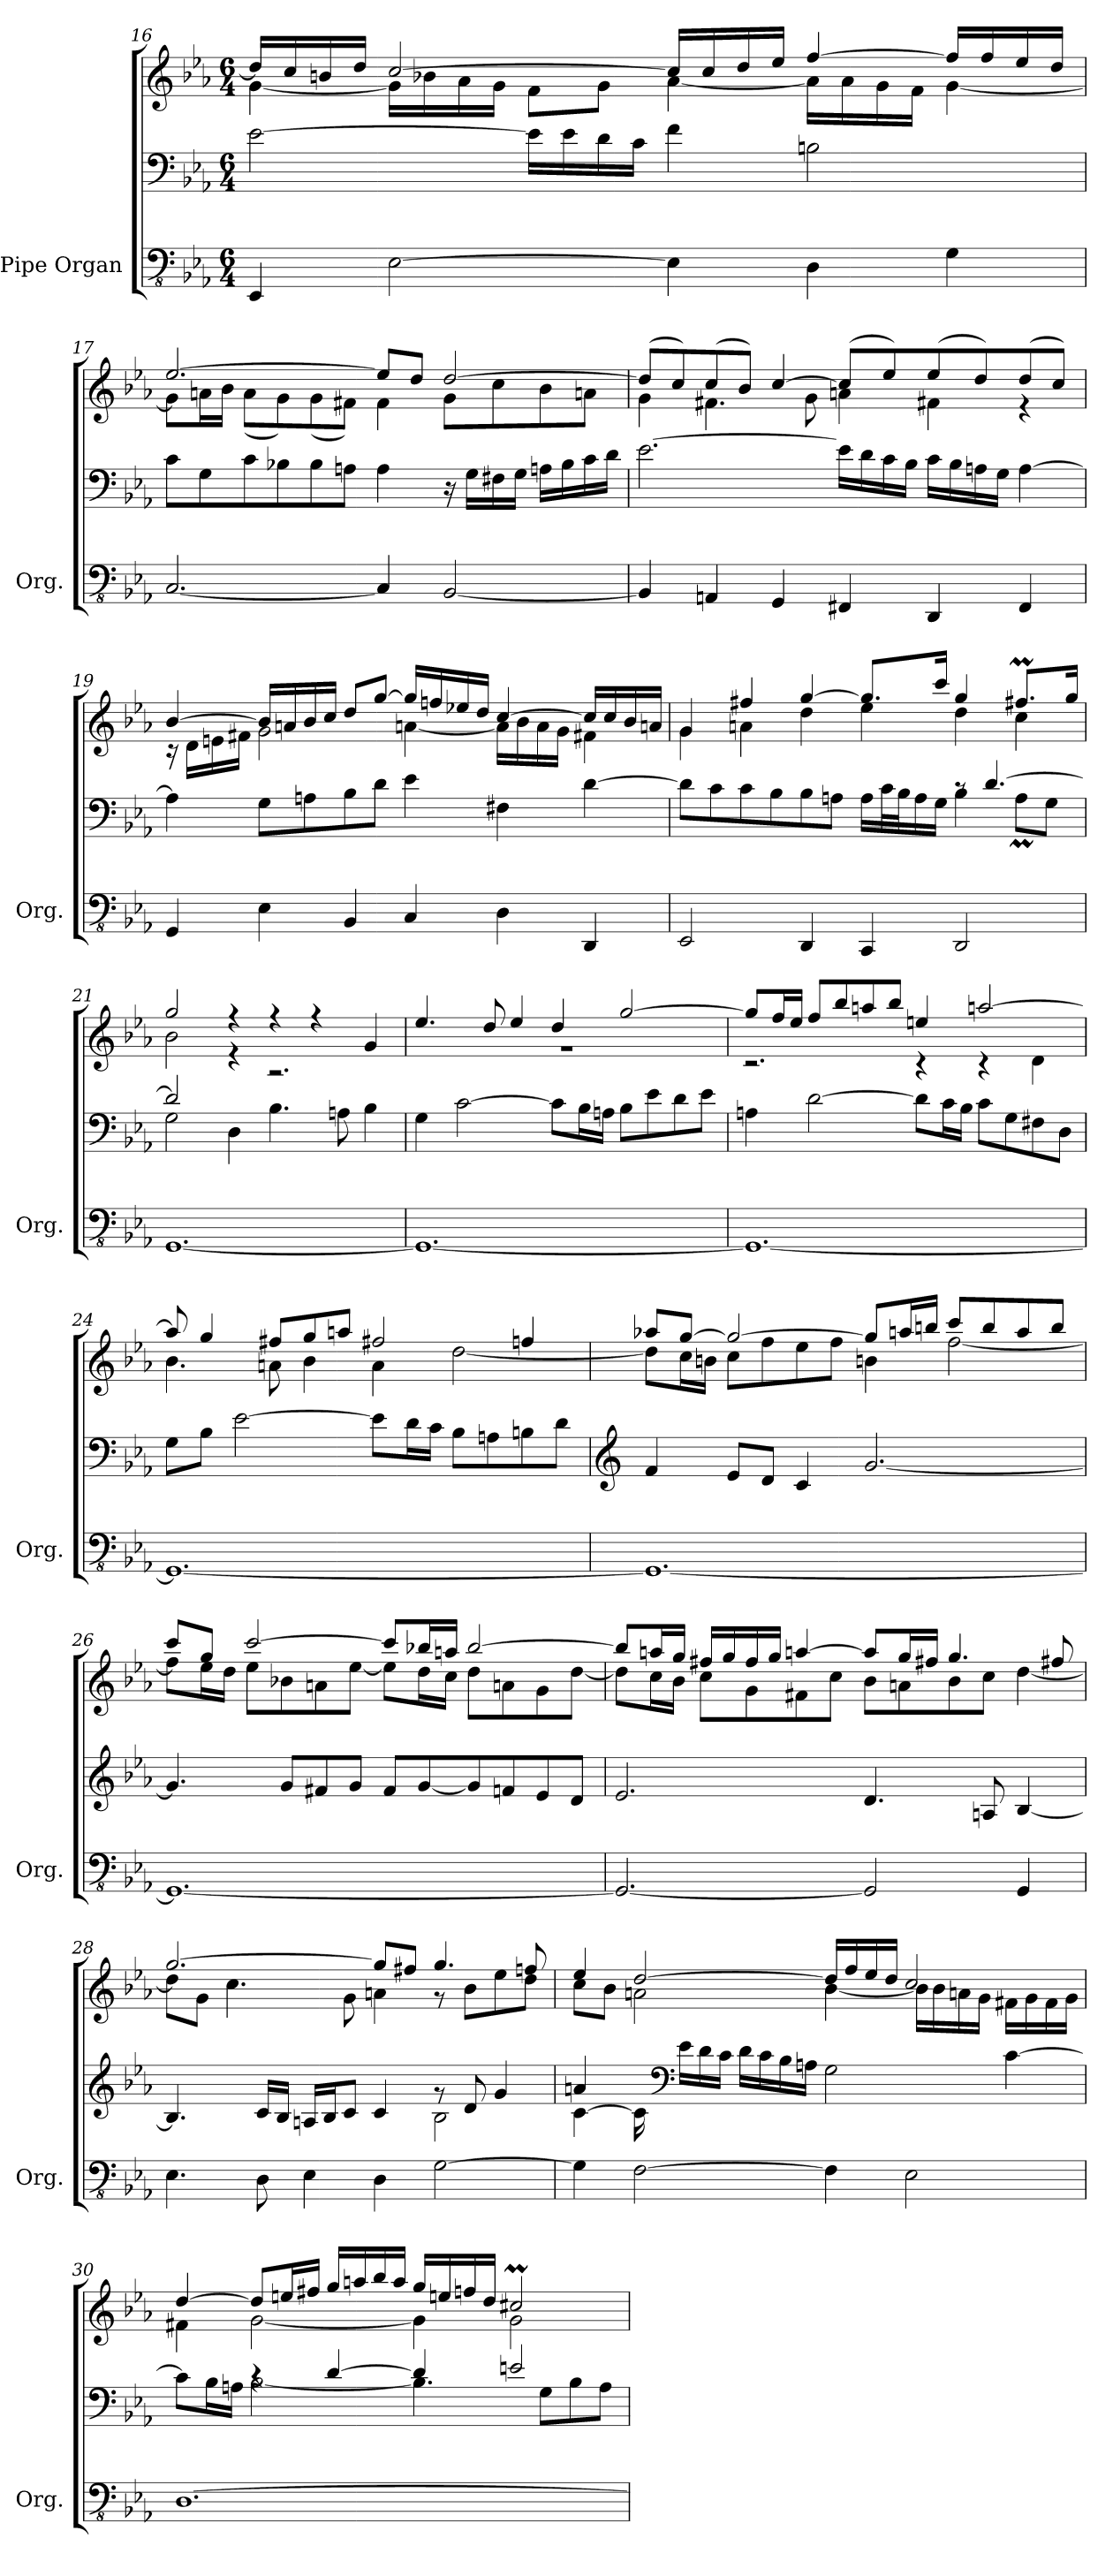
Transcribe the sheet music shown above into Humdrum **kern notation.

**kern	**kern	**kern
*part1	*part1	*part1
*staff3	*staff2	*staff1
*I"Pipe Organ	*	*
*I'Org.	*	*
*clefFv4	*clefF4	*clefG2
*k[b-e-a-]	*k[b-e-a-]	*k[b-e-a-]
*M6/4	*M6/4	*M6/4
=16	=16	=16
*	*	*^
4EEE-/	[2e-\	16dd/LL]	[4g\
.	.	16cc/	.
.	.	16bn/	.
.	.	16dd/JJ	.
[2EE-\	.	[2cc/	16g\LL]
.	.	.	16b-X\
.	.	.	16a-\
.	.	.	16g\JJ
.	16e-\LL]	.	8f\L
.	16e-\	.	.
.	16d\	.	8g\J
.	16c\JJ	.	.
4EE-\]	4f\	16cc/LL]	[4a-\
.	.	16cc/	.
.	.	16dd/	.
.	.	16ee-/JJ	.
4DD\	2Bn\	[4ff/	16a-\LL]
.	.	.	16a-\
.	.	.	16g\
.	.	.	16f\JJ
4GG\	.	16ff/LL]	[4g\
.	.	16ff/	.
.	.	16ee-/	.
.	.	16dd/JJ	.
!!LO:LB:g=z	!!
=17	=17	=17	=17
[2.CC/	8c\L	[2.ee-/	8g\L]
.	8G\	.	16an\L
.	.	.	16b-\JJ
.	8c\	.	(<8a\L
.	8B-X\	.	8g\)
.	8B-\	.	(<8g\
.	8An\J	.	8f#X\J)
4CC/]	4A\	8ee-/L]	4f#\
.	.	8dd/J	.
[2BBB-/	16r	[2dd/	8g\L
.	16G\LL	.	.
.	16F#X\	.	8cc\
.	16G\JJ	.	.
.	16An\LL	.	8b-\
.	16B-\	.	.
.	16c\	.	8an\J
.	16d\JJ	.	.
=18	=18	=18	=18
4BBB-/]	[2.e-\	(>8dd/L]	4g\
.	.	8cc/)	.
4AAAn/	.	(>8cc/	4.f#X\
.	.	8b-/J)	.
4GGG/	.	[4cc/	.
.	.	.	8g\
4FFF#X/	16e-\LL]	(>8cc/L]	4an\
.	16d\	.	.
.	16c\	8ee-/)	.
.	16B-\JJ	.	.
4DDD/	16c\LL	(>8ee-/	4f#X\
.	16B-\	.	.
.	16An\	8dd/)	.
.	16G\JJ	.	.
4FFF#/	[4A\	(>8dd/	4r
.	.	8cc/J)	.
!!LO:LB:g=z	!!
=19	=19	=19	=19
4GGG/	4A\]	[4b-/	16r
.	.	.	16d\LL
.	.	.	16en\
.	.	.	16f#X\JJ
4EE-\	8G\L	16b-/LL]	2g\
.	.	16an/	.
.	8An\	16b-/	.
.	.	16cc/JJ	.
4BBB-/	8B-\	8dd/L	.
.	8d\J	[8gg/J	.
4CC/	4e-\	16gg/LL]	[4an\
.	.	16ffn/	.
.	.	16ee-X/	.
.	.	16dd/JJ	.
4DD\	4F#X\	[4cc/	16a\LL]
.	.	.	16b-\
.	.	.	16a\
.	.	.	16g\JJ
4DDD/	[4d\	16cc/LL]	4f#X\
.	.	16cc/	.
.	.	16b-/	.
.	.	16an/JJ	.
=20	=20	=20	=20
*	*^	*	*
2EEE-/	8d\L]	1ryy	4g/	4g\
.	8c\	.	.	.
.	8c\	.	4ff#X/	4an\
.	8B-\	.	.	.
4DDD/	8B-\	.	[4gg/	4dd\
.	8An\J	.	.	.
4CCC/	16A\LL	.	8.gg/L]	4ee-\
.	32c\L	.	.	.
.	32B-\J	.	.	.
.	16A\	.	.	.
.	16G\JJ	.	16ccc/Jk	.
2DDD/	8rc	4B-\	4gg/	4dd\
.	[4.d/	.	.	.
.	.	8Am\L	8.ff#Xm/L	4cc\
.	.	8G\J	.	.
.	.	.	16gg/Jk	.
!!LO:PB:g=z	!!
=21	=21	=21	=21	=21
[1.GGG	2d/]	2G\	2gg/	2b-\
.	4D\	1ryy	4r	4r
.	4.B-\	.	4r	2.r
.	.	.	4r	.
.	8An\	.	.	.
.	4B-\	.	4g/	.
*	*v	*v	*	*
=22	=22	=22	=22
1.GGG_	4G\	4.ee-/	1.r
.	[2c\	.	.
.	.	8dd/	.
.	.	4ee-/	.
.	8c\L]	4dd/	.
.	16B-\L	.	.
.	16An\JJ	.	.
.	8B-\L	[2gg/	.
.	8e-\	.	.
.	8d\	.	.
.	8e-\J	.	.
=23	=23	=23	=23
1.GGG_	4An\	8gg/L]	2.r
.	.	16ff/L	.
.	.	16ee-/JJ	.
.	[2d\	8ff/L	.
.	.	8bb-/	.
.	.	8aan/	.
.	.	8bb-/J	.
.	8d\L]	4een/	4r
.	16c\L	.	.
.	16B-\JJ	.	.
.	8c\L	[2aan/	4r
.	8G\	.	.
.	8F#X\	.	4d\
.	8D\J	.	.
!!LO:LB:g=z	!!
=24	=24	=24	=24
1.GGG_	8G\L	8aa/]	4.b-\
.	8B-\J	4gg/	.
.	[2e-\	.	.
.	.	8ff#X/L	8an\
.	.	8gg/	4b-\
.	.	8aan/J	.
.	8e-\L]	2ff#X/	4a\
.	16d\L	.	.
.	16c\JJ	.	.
.	8B-\L	.	[2dd\
.	8An\	.	.
.	8Bn\	4ffn/	.
.	8d\J	.	.
=25	=25	=25	=25
*	*clefG2	*	*
1.GGG_	4f/	8aa-X/L	8dd\L]
.	.	[8gg/J	16cc\L
.	.	.	16bn\JJ
.	8e-/L	2gg/_	8cc\L
.	8d/J	.	8ff\
.	4c/	.	8ee-\
.	.	.	8ff\J
.	[2.g/	8gg/L]	4bn\
.	.	16aan/L	.
.	.	16bbn/JJ	.
.	.	8ccc/L	[2ff\
.	.	8bb/	.
.	.	8aa/	.
.	.	8bb/J	.
=26	=26	=26	=26
1.GGG_	4.g/]	8ccc/L	8ff\L]
.	.	8gg/J	16ee-\L
.	.	.	16dd\JJ
.	.	[2ccc/	8ee-\L
.	8g/L	.	8b-X\
.	8f#X/	.	8an\
.	8g/J	.	[8ee-\J
.	8f#/L	8ccc/L]	8ee-\L]
.	[8g/	16bb-X/L	16dd\L
.	.	16aan/JJ	16cc\JJ
.	8g/]	[2bb-/	8dd\L
.	8fn/	.	8an\
.	8e-/	.	8g\
.	8d/J	.	[8dd\J
!!LO:LB:g=z	!!
=27	=27	=27	=27
2.GGG/_	2.e-/	8bb-/L]	8dd\L]
.	.	16aan/L	16cc\L
.	.	16gg/JJ	16b-\JJ
.	.	16ff#X/LL	8cc\L
.	.	16gg/	.
.	.	16ff#/	8g\
.	.	16gg/JJ	.
.	.	[4aan/	8f#X\
.	.	.	8cc\J
2GGG/]	4.d/	8aa/L]	8b-\L
.	.	16gg/L	8an\
.	.	16ff#X/JJ	.
.	.	4.gg/	8b-\
.	8An/	.	8cc\J
4GGG/	[4B-/	.	[4dd\
.	.	8ff#X/	.
=28	=28	=28	=28
*	*^	*	*
4.EE-\	4.B-/]	1ryy	[2.gg/	8dd\L]
.	.	.	.	8g\J
.	.	.	.	4.cc\
8DD\	16c/LL	.	.	.
.	16B-/JJ	.	.	.
4EE-\	16An/LL	.	.	.
.	16B-/J	.	.	.
.	8c/J	.	.	8g\
4DD\	4c/	.	8gg/L]	4an\
.	.	.	8ff#X/J	.
[2GG\	8rg	2B-\	4.gg/	8r
.	8d/	.	.	8b-\L
.	4g/	.	.	8ee-\
.	.	.	8ffn/	8dd\J
!!LO:LB:g=z	!!
=29	=29	=29	=29	=29
4GG\]	[4c\	4an/	4ee-/	8cc\L
.	.	.	.	8b-\J
[2FF\	16c\]	1ryy	[2dd/	2an\
*	*clefF4	*	*	*
.	16e-\LL	.	.	.
.	16d\	.	.	.
.	16c\JJ	.	.	.
.	16d\LL	.	.	.
.	16c\	.	.	.
.	16B-\	.	.	.
.	16An\JJ	.	.	.
4FF\]	2G\	.	16dd/LL]	[4b-\
.	.	.	16ff/	.
.	.	.	16ee-/	.
.	.	.	16dd/JJ	.
2EE-\	.	.	2cc/	16b-\LL]
.	.	.	.	16b-\
.	.	.	.	16an\
.	.	.	.	16g\JJ
.	[4c\	4ryy	.	16f#X\LL
.	.	.	.	16g\
.	.	.	.	16f#\
.	.	.	.	16g\JJ
=30	=30	=30	=30	=30
[1.DD	8c\L]	4ryy	[4dd/	4f#X\
.	16B-\L	.	.	.
.	16An\JJ	.	.	.
.	4rc	[2B-\	8dd/L]	[2g\
.	.	.	16een/L	.
.	.	.	16ff#X/JJ	.
.	[4d/	.	16gg/LL	.
.	.	.	16aan/	.
.	.	.	16bb-/	.
.	.	.	16aa/JJ	.
.	4d/]	4.B-\]	16gg/LL	4g\]
.	.	.	16een/	.
.	.	.	16ffn/	.
.	.	.	16dd/JJ	.
.	2en/	.	2cc#Xm/	2g\
.	.	8G\L	.	.
.	.	8B-\	.	.
.	.	8A\J	.	.
*	*v	*v	*	*
*	*	*v	*v
=	=	=
*-	*-	*-
